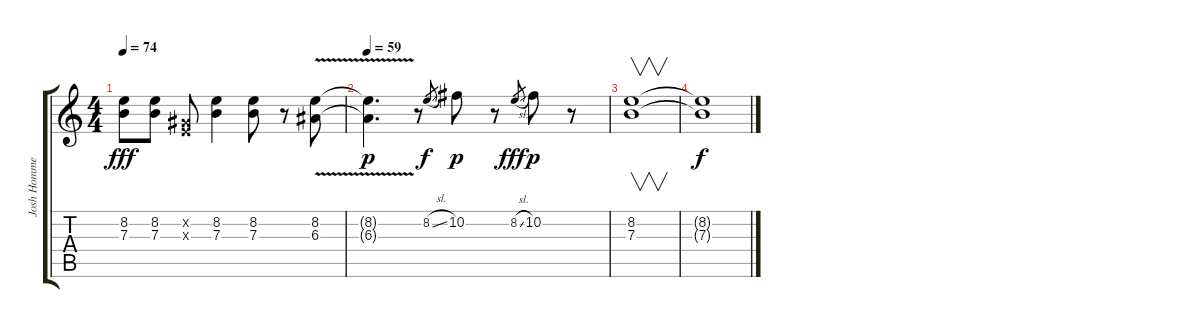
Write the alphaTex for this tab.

\track ("Josh Homme - Guitar 1" "Josh Homme") {instrument acousticguitarsteel}
\staff {score tabs}
\tuning (Db4 Ab3 E3 B2 Gb2 Db2) {hide}
\ts (4 4)
\tempo 74
\clef g2
\ks c
(8.2 7.3).8{dy fff} (8.2 7.3).8 (0.2{x} 0.3{x}).8 (8.2 7.3).4 (8.2 7.3).8 r.8 (8.2{v} 6.3{v}).8 |
\tempo 59
(8.2{t} 6.3{t}).4{d dy p} r.8 8.2{sl}.8{gr dy f} 10.2.8{dy p} r.8 8.2{sl}.8{gr dy fff} 10.2.8{dy p} r.8 |
(8.2 7.3).1{v} |
(8.2{t} 7.3{t}).1{dy f}
